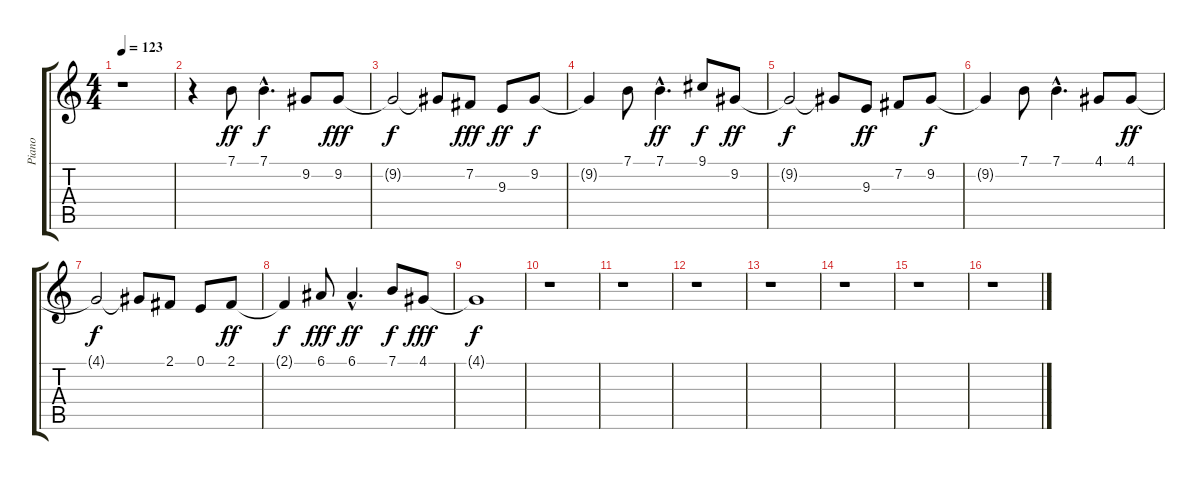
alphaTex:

\track ("Piano" "Piano") {instrument brightacousticpiano}
\staff {score tabs}
\tuning (E4 B3 G3 D3 A2 E2) {hide}
\ts (4 4)
\tempo 123
\clef g2
\ks c
r.1{dy f} |
r.4 7.1.8{dy ff} 7.1{hac}.4{d dy f} 9.2.8 9.2.8{dy fff} |
9.2{t}.2{dy f} 9.2{t}.8 7.2.8{dy fff} 9.3.8{dy ff} 9.2.8{dy f} |
9.2{t}.4 7.1.8 7.1{hac}.4{d dy ff} 9.1.8{dy f} 9.2.8{dy ff} |
9.2{t}.2{dy f} 9.2{t}.8 9.3.8{dy ff} 7.2.8 9.2.8{dy f} |
9.2{t}.4 7.1.8 7.1{hac}.4{d} 4.1.8 4.1.8{dy ff} |
4.1{t}.2{dy f} 4.1{t}.8 2.1.8 0.1.8 2.1.8{dy ff} |
2.1{t}.4{dy f} 6.1.8{dy fff} 6.1{hac}.4{d dy ff} 7.1.8{dy f} 4.1.8{dy fff} |
4.1{t}.1{dy f} |
r.1 |
r.1 |
r.1 |
r.1 |
r.1 |
r.1 |
r.1
